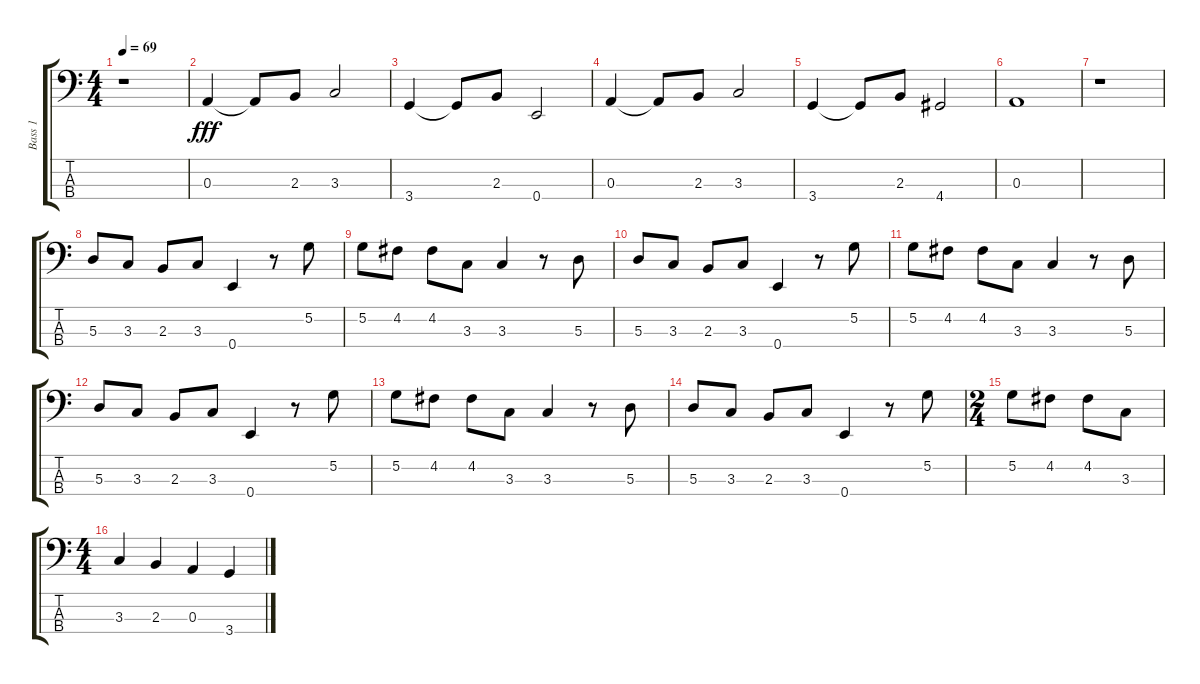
\track ("Bass 1" "Bass 1") {instrument electricbasspick}
\staff {score tabs}
\tuning (G2 D2 A1 E1) {hide}
\ts (4 4)
\tempo 69
\clef f4
\ks c
r.1{dy f} |
0.3.4{dy fff} 0.3{t}.8 2.3.8 3.3.2 |
3.4.4 3.4{t}.8 2.3.8 0.4.2 |
0.3.4 0.3{t}.8 2.3.8 3.3.2 |
3.4.4 3.4{t}.8 2.3.8 4.4.2 |
0.3.1 |
r.1 |
5.3.8 3.3.8 2.3.8 3.3.8 0.4.4 r.8 5.2.8 |
5.2.8 4.2.8 4.2.8 3.3.8 3.3.4 r.8 5.3.8 |
5.3.8 3.3.8 2.3.8 3.3.8 0.4.4 r.8 5.2.8 |
5.2.8 4.2.8 4.2.8 3.3.8 3.3.4 r.8 5.3.8 |
5.3.8 3.3.8 2.3.8 3.3.8 0.4.4 r.8 5.2.8 |
5.2.8 4.2.8 4.2.8 3.3.8 3.3.4 r.8 5.3.8 |
5.3.8 3.3.8 2.3.8 3.3.8 0.4.4 r.8 5.2.8 |
\ts (2 4)
5.2.8 4.2.8 4.2.8 3.3.8 |
\ts (4 4)
3.3.4 2.3.4 0.3.4 3.4.4
